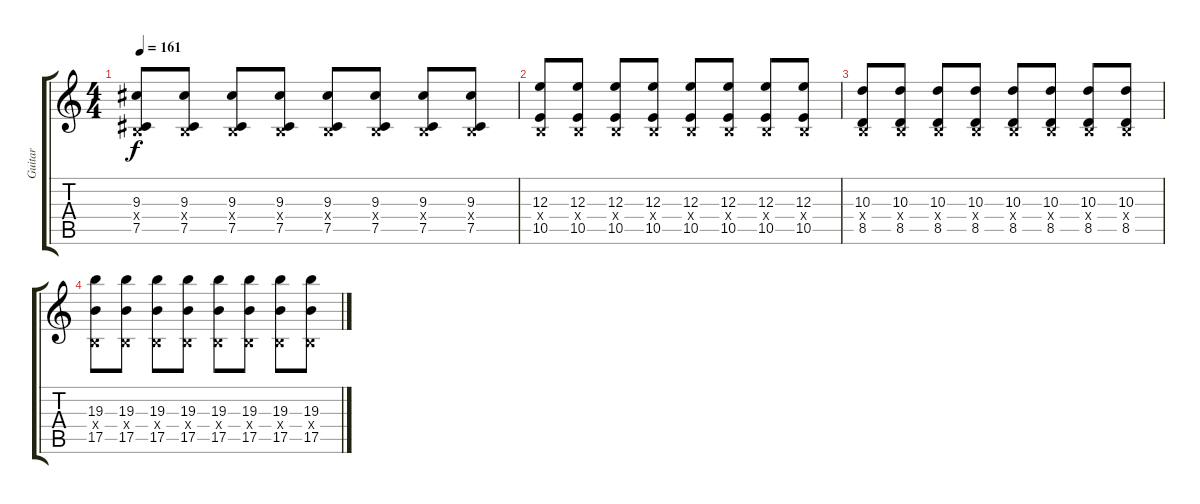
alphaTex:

\track ("Guitar" "Guitar") {instrument distortionguitar}
\staff {score tabs}
\tuning (Db4 Ab3 E3 B2 Gb2 B1) {hide}
\ts (4 4)
\tempo 161
\clef g2
\ks c
(9.3 0.4{x} 7.5).8{dy f} (9.3 0.4{x} 7.5).8 (9.3 0.4{x} 7.5).8 (9.3 0.4{x} 7.5).8 (9.3 0.4{x} 7.5).8 (9.3 0.4{x} 7.5).8 (9.3 0.4{x} 7.5).8 (9.3 0.4{x} 7.5).8 |
(12.3 0.4{x} 10.5).8 (12.3 0.4{x} 10.5).8 (12.3 0.4{x} 10.5).8 (12.3 0.4{x} 10.5).8 (12.3 0.4{x} 10.5).8 (12.3 0.4{x} 10.5).8 (12.3 0.4{x} 10.5).8 (12.3 0.4{x} 10.5).8 |
(10.3 0.4{x} 8.5).8 (10.3 0.4{x} 8.5).8 (10.3 0.4{x} 8.5).8 (10.3 0.4{x} 8.5).8 (10.3 0.4{x} 8.5).8 (10.3 0.4{x} 8.5).8 (10.3 0.4{x} 8.5).8 (10.3 0.4{x} 8.5).8 |
(19.3 0.4{x} 17.5).8{instrument distortionguitar} (19.3 0.4{x} 17.5).8 (19.3 0.4{x} 17.5).8 (19.3 0.4{x} 17.5).8 (19.3 0.4{x} 17.5).8 (19.3 0.4{x} 17.5).8 (19.3 0.4{x} 17.5).8 (19.3 0.4{x} 17.5).8
